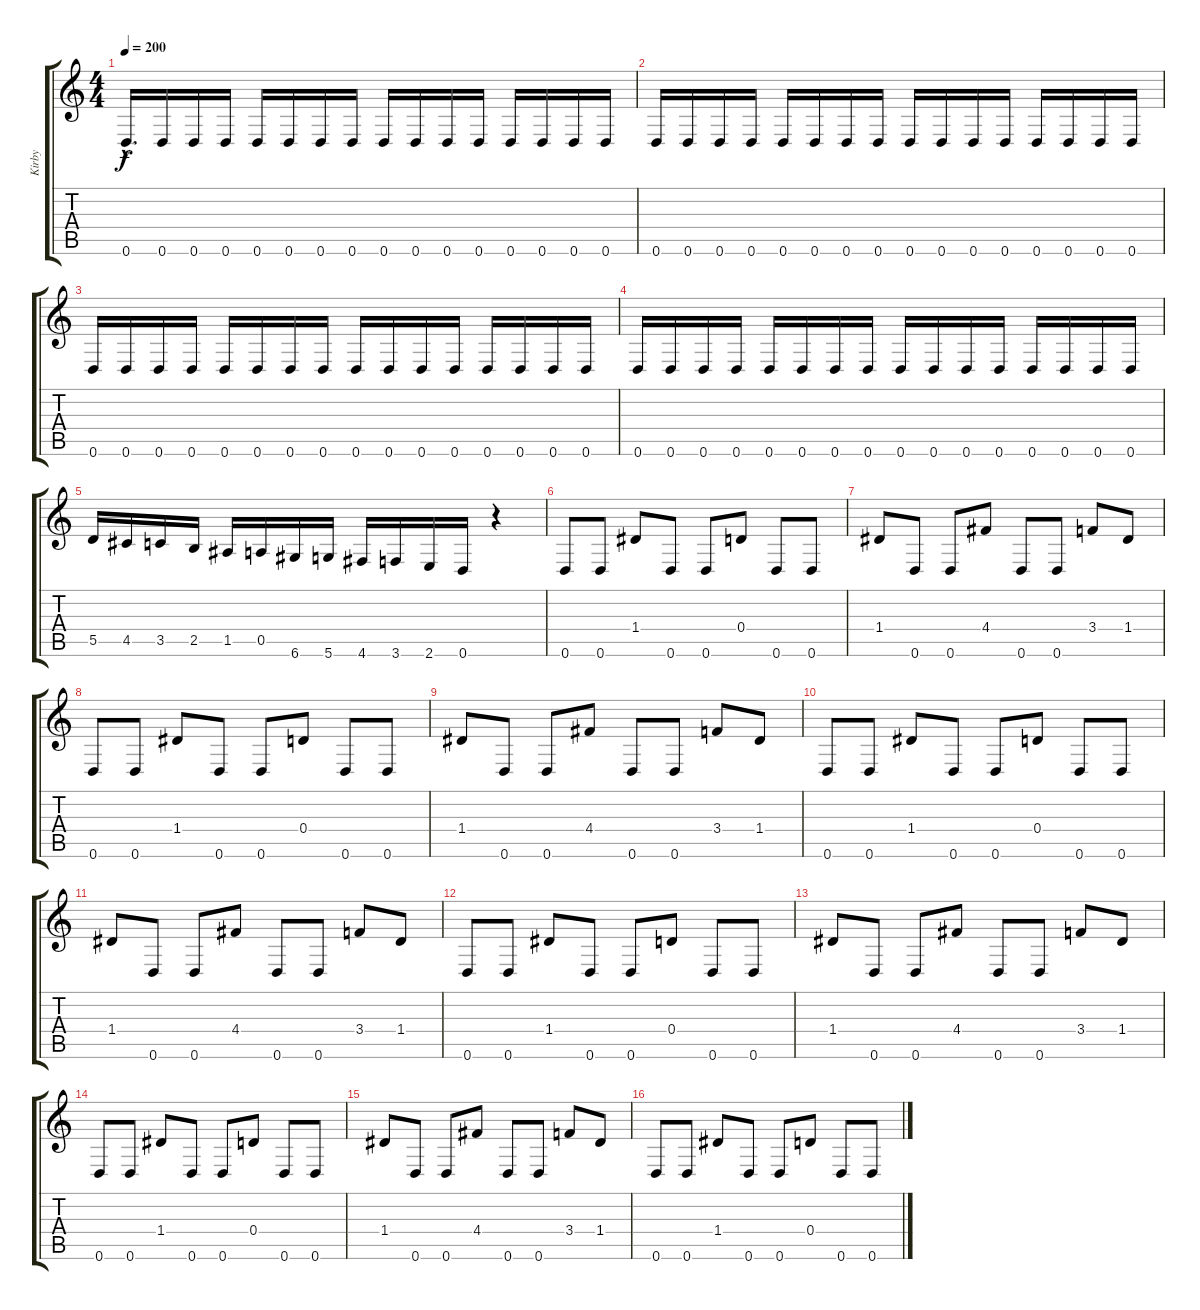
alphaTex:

\track ("Kirby" "Kirby") {instrument distortionguitar}
\staff {score tabs}
\tuning (E4 B3 G3 D3 A2 D2) {hide}
\ts (4 4)
\tempo 200
\clef g2
\ks c
0.6{hac}.16{d dy f instrument distortionguitar} 0.6.16 0.6.16 0.6.16 0.6.16 0.6.16 0.6.16 0.6.16 0.6.16 0.6.16 0.6.16 0.6.16 0.6.16 0.6.16 0.6.16 0.6.16 |
0.6.16 0.6.16 0.6.16 0.6.16 0.6.16 0.6.16 0.6.16 0.6.16 0.6.16 0.6.16 0.6.16 0.6.16 0.6.16 0.6.16 0.6.16 0.6.16 |
0.6.16 0.6.16 0.6.16 0.6.16 0.6.16 0.6.16 0.6.16 0.6.16 0.6.16 0.6.16 0.6.16 0.6.16 0.6.16 0.6.16 0.6.16 0.6.16 |
0.6.16 0.6.16 0.6.16 0.6.16 0.6.16 0.6.16 0.6.16 0.6.16 0.6.16 0.6.16 0.6.16 0.6.16 0.6.16 0.6.16 0.6.16 0.6.16 |
5.5.16 4.5.16 3.5.16 2.5.16 1.5.16 0.5.16 6.6.16 5.6.16 4.6.16 3.6.16 2.6.16 0.6.16 r.4 |
0.6.8 0.6.8 1.4.8 0.6.8 0.6.8 0.4.8 0.6.8 0.6.8 |
1.4.8 0.6.8 0.6.8 4.4.8 0.6.8 0.6.8 3.4.8 1.4.8 |
0.6.8 0.6.8 1.4.8 0.6.8 0.6.8 0.4.8 0.6.8 0.6.8 |
1.4.8 0.6.8 0.6.8 4.4.8 0.6.8 0.6.8 3.4.8 1.4.8 |
0.6.8 0.6.8 1.4.8 0.6.8 0.6.8 0.4.8 0.6.8 0.6.8 |
1.4.8 0.6.8 0.6.8 4.4.8 0.6.8 0.6.8 3.4.8 1.4.8 |
0.6.8 0.6.8 1.4.8 0.6.8 0.6.8 0.4.8 0.6.8 0.6.8 |
1.4.8 0.6.8 0.6.8 4.4.8 0.6.8 0.6.8 3.4.8 1.4.8 |
0.6.8 0.6.8 1.4.8 0.6.8 0.6.8 0.4.8 0.6.8 0.6.8 |
1.4.8 0.6.8 0.6.8 4.4.8 0.6.8 0.6.8 3.4.8 1.4.8 |
0.6.8 0.6.8 1.4.8 0.6.8 0.6.8 0.4.8 0.6.8 0.6.8
